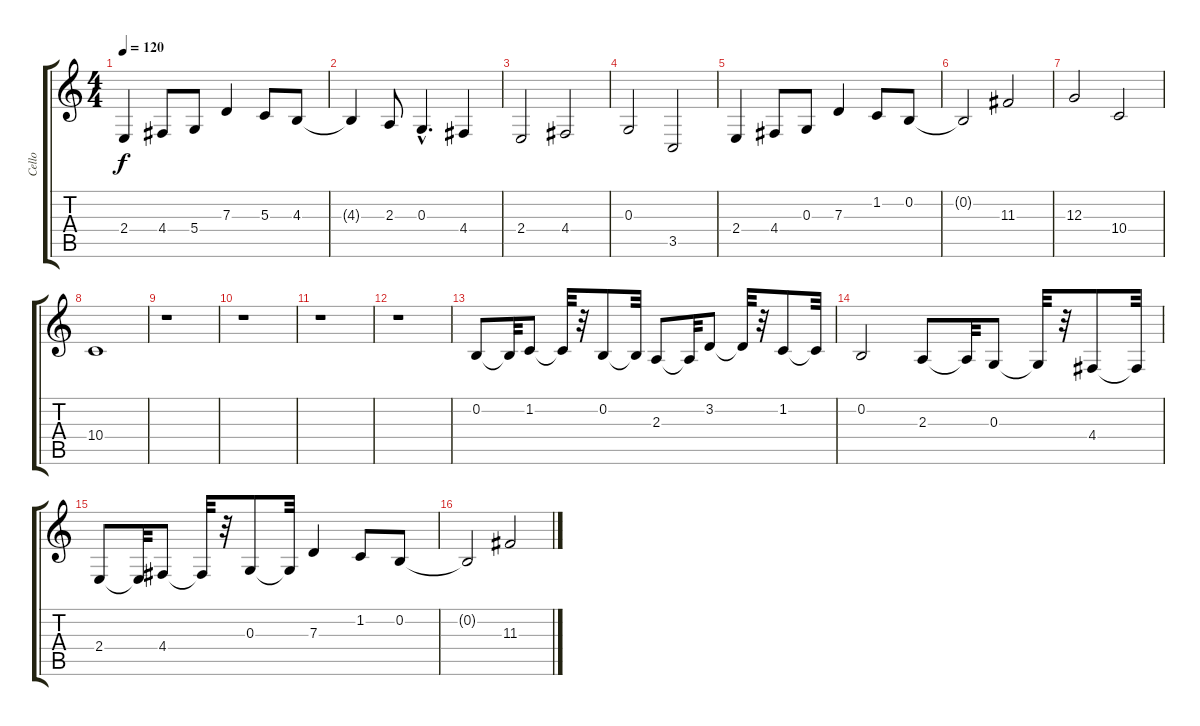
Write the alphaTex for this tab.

\track ("Cello" "Cello") {instrument cello}
\staff {score tabs}
\tuning (E4 B3 G3 D3 A2 E2) {hide}
\ts (4 4)
\tempo 120
\clef g2
\ks c
2.4.4{dy f instrument cello} 4.4.8 5.4.8 7.3.4 5.3.8 4.3.8 |
4.3{t}.4 2.3.8 0.3{hac}.4{d} 4.4.4 |
2.4.2 4.4.2 |
0.3.2 3.5.2 |
2.4.4 4.4.8 0.3.8 7.3.4 1.2.8 0.2.8 |
0.2{t}.2 11.3.2 |
12.3.2 10.4.2 |
10.4.1 |
r.1 |
r.1 |
r.1 |
r.1 |
0.2.8 0.2{t}.32 1.2.8 1.2{t}.32 r.32 0.2.8 0.2{t}.32 2.3.8 2.3{t}.32 3.2.8 3.2{t}.32 r.32 1.2.8 1.2{t}.32 |
0.2.2 2.3.8 2.3{t}.32 0.3.8 0.3{t}.32 r.32 4.4.8 4.4{t}.32 |
2.4.8 2.4{t}.32 4.4.8 4.4{t}.32 r.32 0.3.8 0.3{t}.32 7.3.4 1.2.8 0.2.8 |
0.2{t}.2 11.3.2
